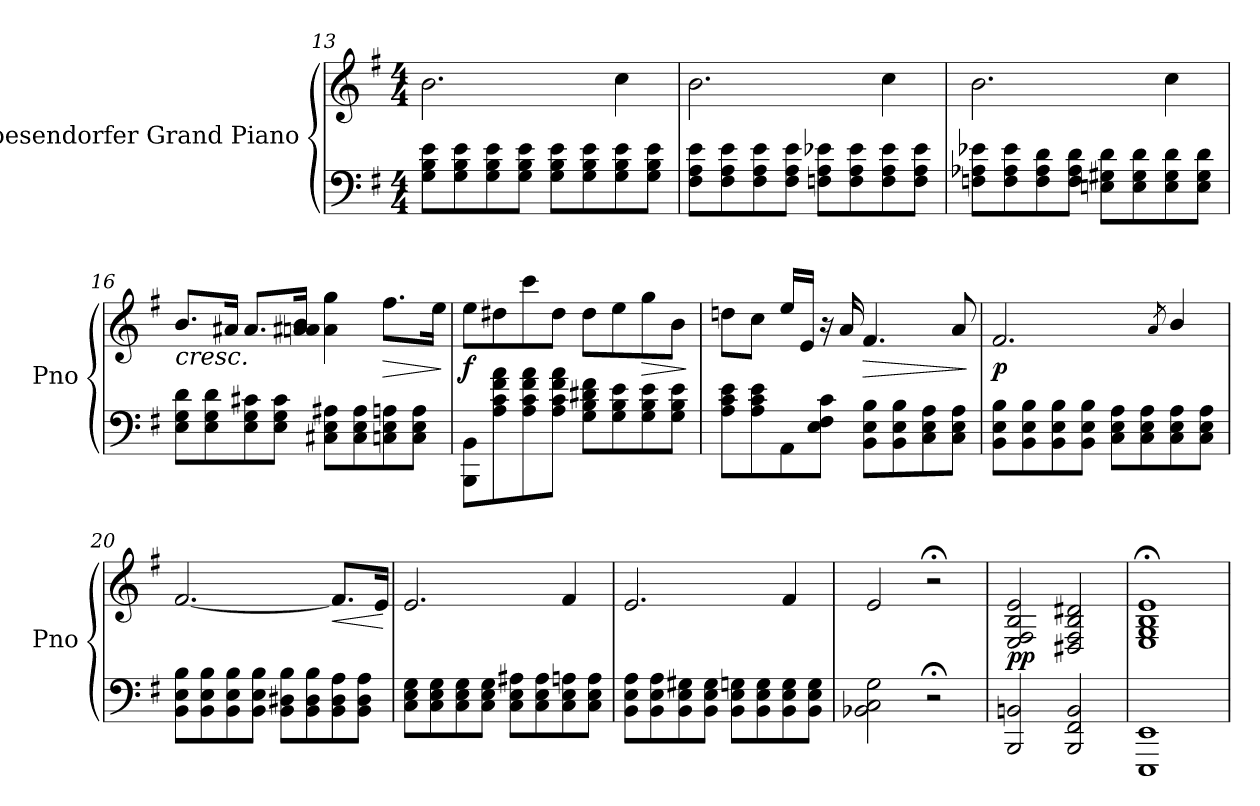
**kern	**dynam	**kern	**dynam
*part2	*part2	*part1	*part1
*staff2	*staff2	*staff1	*staff1
*I"Boesendorfer Grand Piano	*	*I"Boesendorfer Grand Piano	*
*I'Pno	*	*I'Pno	*
*clefF4	*	*clefG2	*
*k[f#]	*	*k[f#]	*
*e:	*	*e:	*
*M4/4	*	*M4/4	*
=13	=13	=13	=13
8G\ 8B\ 8e\L	.	2.b\	.
8G\ 8B\ 8e\	.	.	.
8G\ 8B\ 8e\	.	.	.
8G\ 8B\ 8e\J	.	.	.
8G\ 8B\ 8e\L	.	.	.
8G\ 8B\ 8e\	.	.	.
8G\ 8B\ 8e\	.	4cc\	.
8G\ 8B\ 8e\J	.	.	.
=14	=14	=14	=14
8F#\ 8A\ 8e\L	.	2.b\	.
8F#\ 8A\ 8e\	.	.	.
8F#\ 8A\ 8e\	.	.	.
8F#\ 8A\ 8e\J	.	.	.
8Fn\ 8A\ 8e-X\L	.	.	.
8F\ 8A\ 8e-\	.	.	.
8F\ 8A\ 8e-\	.	4cc\	.
8F\ 8A\ 8e-\J	.	.	.
!!LO:PB:g=z
=15	=15	=15	=15
8Fn\ 8A-X\ 8e-X\L	.	2.b\	.
8F\ 8A-\ 8e-\	.	.	.
8F\ 8A-\ 8d\	.	.	.
8F\ 8A-\ 8d\J	.	.	.
8En\ 8G#X\ 8d\L	.	.	.
8E\ 8G#\ 8d\	.	.	.
8E\ 8G#\ 8d\	.	4cc\	.
8E\ 8G#\ 8d\J	.	.	.
=16	=16	=16	=16
!	!	!	!LO:HP:b
8E\ 8G\ 8d\L	.	8.b/L	<
8E\ 8G\ 8d\	.	.	.
.	.	16a#X/Jk	.
8E\ 8G\ 8c#X\	.	8.a#/L	.
8E\ 8G\ 8c#\J	.	.	.
.	.	16an/ 16a#X/ 16b/Jk	.
8C#X\ 8E\ 8A#X\L	.	4a#\ 4gg\	.
8C#\ 8E\ 8A#\	.	.	.
!	!	!	!LO:HP:b
8Cn\ 8E\ 8An\	.	8.ff#\L	>
8C\ 8E\ 8A\J	.	.	.
.	.	16ee\Jk	.
.	.	.	[ ]
!!LO:LB:g=z
=17	=17	=17	=17
!	!	!	!LO:DY:b
8BBB\ 8BB\L	.	8ee\L	f
8A\ 8c\ 8f#\ 8a\	.	8dd#X\	.
8A\ 8c\ 8f#\ 8a\	.	8ccc\	.
8A\ 8c\ 8f#\ 8a\J	.	8dd#\J	.
8G\ 8B\ 8d#X\ 8f#\L	.	8dd#\L	.
8G\ 8B\ 8e\	.	8ee\	.
!	!	!	!LO:HP:b
8G\ 8B\ 8e\	.	8gg\	>
8G\ 8B\ 8e\J	.	8b\J	.
.	.	.	]
=18	=18	=18	=18
8A\ 8c\ 8e\L	.	8ddn\L	.
8A\ 8c\ 8e\	.	8cc\J	.
8AA\	.	16ee/LL	.
.	.	16e/JJ	.
8E\ 8F#\ 8c\J	.	16r	.
.	.	16a/	.
!	!	!	!LO:HP:b
8BB\ 8E\ 8B\L	.	4.f#/	>
8BB\ 8E\ 8B\	.	.	.
8C\ 8E\ 8A\	.	.	.
8C\ 8E\ 8A\J	.	8a/	.
.	.	.	]
=19	=19	=19	=19
!	!	!	!LO:DY:b
8BB\ 8E\ 8B\L	.	2.f#/	p
8BB\ 8E\ 8B\	.	.	.
8BB\ 8E\ 8B\	.	.	.
8BB\ 8E\ 8B\J	.	.	.
8C\ 8E\ 8A\L	.	.	.
8C\ 8E\ 8A\	.	.	.
.	.	8qa/	.
8C\ 8E\ 8A\	.	4b/	.
8C\ 8E\ 8A\J	.	.	.
!!LO:LB:g=z
=20	=20	=20	=20
8BB\ 8E\ 8B\L	.	[2.f#/	.
8BB\ 8E\ 8B\	.	.	.
8BB\ 8E\ 8B\	.	.	.
8BB\ 8E\ 8B\J	.	.	.
8BB\ 8D#X\ 8B\L	.	.	.
8BB\ 8D#\ 8B\	.	.	.
!	!	!	!LO:HP:b
8BB\ 8D#\ 8A\	.	8.f#/L]	<
8BB\ 8D#\ 8A\J	.	.	.
.	.	16e/Jk	.
.	.	.	[
=21	=21	=21	=21
8C\ 8E\ 8G\L	.	2.e/	.
8C\ 8E\ 8G\	.	.	.
8C\ 8E\ 8G\	.	.	.
8C\ 8E\ 8G\J	.	.	.
8C\ 8E\ 8A#X\L	.	.	.
8C\ 8E\ 8A#\	.	.	.
8C\ 8E\ 8An\	.	4f#/	.
8C\ 8E\ 8A\J	.	.	.
=22	=22	=22	=22
8BB\ 8E\ 8A\L	.	2.e/	.
8BB\ 8E\ 8A\	.	.	.
8BB\ 8E\ 8G#X\	.	.	.
8BB\ 8E\ 8G#\J	.	.	.
8BB\ 8E\ 8Gn\L	.	.	.
8BB\ 8E\ 8G\	.	.	.
8BB\ 8E\ 8G\	.	4f#/	.
8BB\ 8E\ 8G\J	.	.	.
=23	=23	=23	=23
2BB-X\ 2C\ 2G\	.	2e/	.
2r;<	.	2r;<	.
=24	=24	=24	=24
!	!LO:DY:a	!	!
2BBB/ 2BBn/	pp	2E/ 2F#/ 2B/ 2e/	.
2BBB/ 2FF#/ 2BB/	.	2D#X/ 2F#/ 2B/ 2d#X/	.
=25	=25	=25	=25
1EEE 1EE	.	1E;< 1G;< 1B;< 1e;<	.
=	=	=	=
*-	*-	*-	*-
